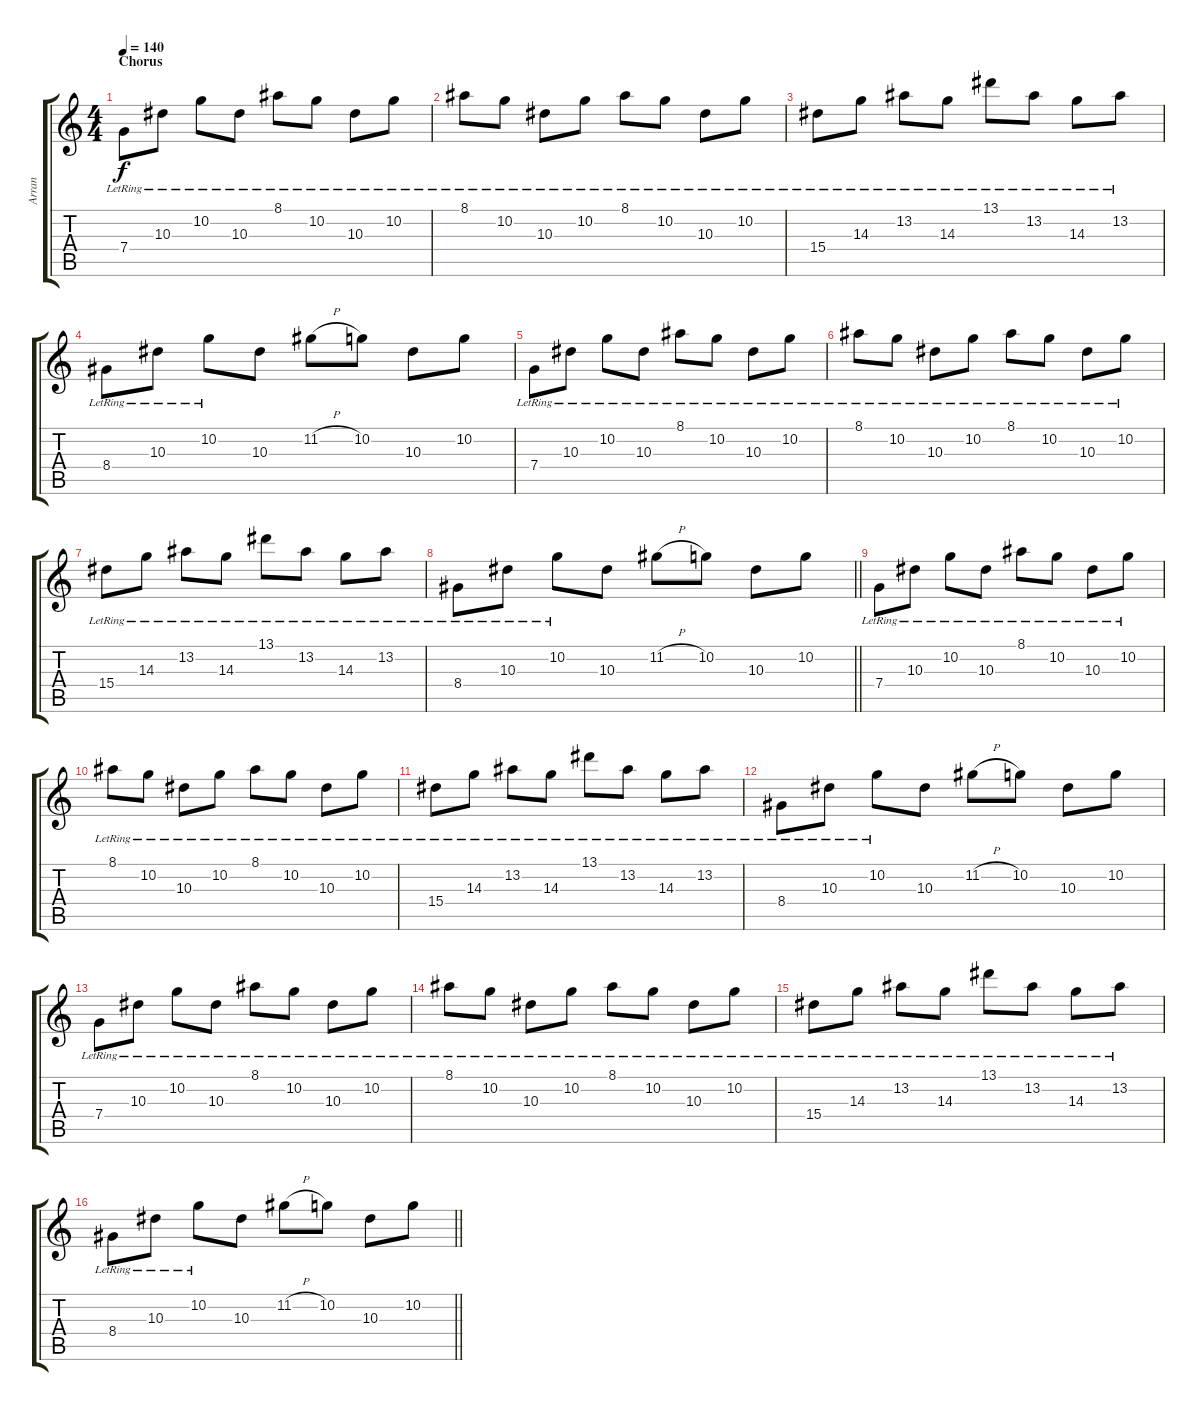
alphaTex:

\track ("Arran" "Arran") {instrument distortionguitar}
\staff {score tabs}
\tuning (D4 A3 F3 C3 G2 C2) {hide}
\ts (4 4)
\section ("" "Chorus")
\tempo 140
\clef g2
\ks c
7.4{lr}.8{dy f} 10.3{lr}.8 10.2{lr}.8 10.3{lr}.8 8.1{lr}.8 10.2{lr}.8 10.3{lr}.8 10.2{lr}.8 |
8.1{lr}.8 10.2{lr}.8 10.3{lr}.8 10.2{lr}.8 8.1{lr}.8 10.2{lr}.8 10.3{lr}.8 10.2{lr}.8 |
15.4{lr}.8 14.3{lr}.8 13.2{lr}.8 14.3{lr}.8 13.1{lr}.8 13.2{lr}.8 14.3{lr}.8 13.2{lr}.8 |
8.4{lr}.8 10.3{lr}.8 10.2{lr}.8 10.3.8 11.2{h}.8 10.2.8 10.3.8 10.2.8 |
7.4{lr}.8 10.3{lr}.8 10.2{lr}.8 10.3{lr}.8 8.1{lr}.8 10.2{lr}.8 10.3{lr}.8 10.2{lr}.8 |
8.1{lr}.8 10.2{lr}.8 10.3{lr}.8 10.2{lr}.8 8.1{lr}.8 10.2{lr}.8 10.3{lr}.8 10.2{lr}.8 |
15.4{lr}.8 14.3{lr}.8 13.2{lr}.8 14.3{lr}.8 13.1{lr}.8 13.2{lr}.8 14.3{lr}.8 13.2{lr}.8 |
\barLineRight lightlight
8.4{lr}.8 10.3{lr}.8 10.2{lr}.8 10.3.8 11.2{h}.8 10.2.8 10.3.8 10.2.8 |
7.4{lr}.8 10.3{lr}.8 10.2{lr}.8 10.3{lr}.8 8.1{lr}.8 10.2{lr}.8 10.3{lr}.8 10.2{lr}.8 |
8.1{lr}.8 10.2{lr}.8 10.3{lr}.8 10.2{lr}.8 8.1{lr}.8 10.2{lr}.8 10.3{lr}.8 10.2{lr}.8 |
15.4{lr}.8 14.3{lr}.8 13.2{lr}.8 14.3{lr}.8 13.1{lr}.8 13.2{lr}.8 14.3{lr}.8 13.2{lr}.8 |
8.4{lr}.8 10.3{lr}.8 10.2{lr}.8 10.3.8 11.2{h}.8 10.2.8 10.3.8 10.2.8 |
7.4{lr}.8 10.3{lr}.8 10.2{lr}.8 10.3{lr}.8 8.1{lr}.8 10.2{lr}.8 10.3{lr}.8 10.2{lr}.8 |
8.1{lr}.8 10.2{lr}.8 10.3{lr}.8 10.2{lr}.8 8.1{lr}.8 10.2{lr}.8 10.3{lr}.8 10.2{lr}.8 |
15.4{lr}.8 14.3{lr}.8 13.2{lr}.8 14.3{lr}.8 13.1{lr}.8 13.2{lr}.8 14.3{lr}.8 13.2{lr}.8 |
\barLineRight lightlight
8.4{lr}.8 10.3{lr}.8 10.2{lr}.8 10.3.8 11.2{h}.8 10.2.8 10.3.8 10.2.8
